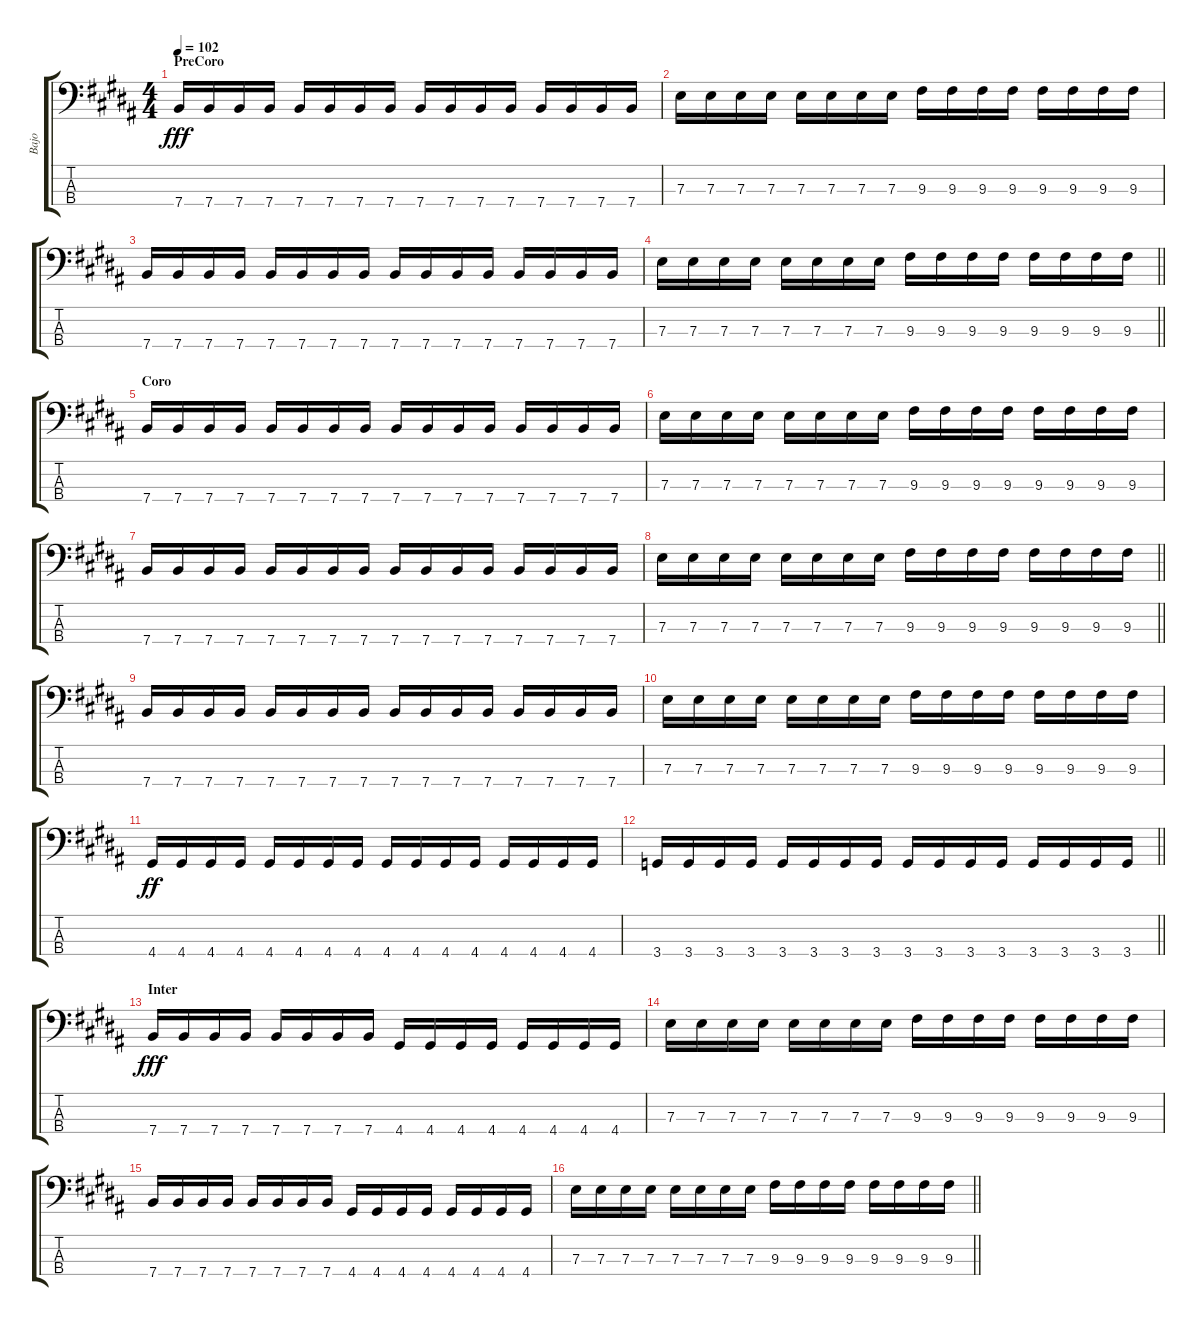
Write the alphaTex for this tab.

\track ("Bajo" "Bajo") {instrument electricbasspick}
\staff {score tabs}
\tuning (G2 D2 A1 E1) {hide}
\ts (4 4)
\section ("" "PreCoro")
\tempo 102
\clef f4
\ks b
7.4.16{dy fff} 7.4.16 7.4.16 7.4.16 7.4.16 7.4.16 7.4.16 7.4.16 7.4.16 7.4.16 7.4.16 7.4.16 7.4.16 7.4.16 7.4.16 7.4.16 |
7.3.16 7.3.16 7.3.16 7.3.16 7.3.16 7.3.16 7.3.16 7.3.16 9.3.16 9.3.16 9.3.16 9.3.16 9.3.16 9.3.16 9.3.16 9.3.16 |
7.4.16 7.4.16 7.4.16 7.4.16 7.4.16 7.4.16 7.4.16 7.4.16 7.4.16 7.4.16 7.4.16 7.4.16 7.4.16 7.4.16 7.4.16 7.4.16 |
\barLineRight lightlight
7.3.16 7.3.16 7.3.16 7.3.16 7.3.16 7.3.16 7.3.16 7.3.16 9.3.16 9.3.16 9.3.16 9.3.16 9.3.16 9.3.16 9.3.16 9.3.16 |
\section ("" "Coro")
7.4.16 7.4.16 7.4.16 7.4.16 7.4.16 7.4.16 7.4.16 7.4.16 7.4.16 7.4.16 7.4.16 7.4.16 7.4.16 7.4.16 7.4.16 7.4.16 |
7.3.16 7.3.16 7.3.16 7.3.16 7.3.16 7.3.16 7.3.16 7.3.16 9.3.16 9.3.16 9.3.16 9.3.16 9.3.16 9.3.16 9.3.16 9.3.16 |
7.4.16 7.4.16 7.4.16 7.4.16 7.4.16 7.4.16 7.4.16 7.4.16 7.4.16 7.4.16 7.4.16 7.4.16 7.4.16 7.4.16 7.4.16 7.4.16 |
\barLineRight lightlight
7.3.16 7.3.16 7.3.16 7.3.16 7.3.16 7.3.16 7.3.16 7.3.16 9.3.16 9.3.16 9.3.16 9.3.16 9.3.16 9.3.16 9.3.16 9.3.16 |
7.4.16 7.4.16 7.4.16 7.4.16 7.4.16 7.4.16 7.4.16 7.4.16 7.4.16 7.4.16 7.4.16 7.4.16 7.4.16 7.4.16 7.4.16 7.4.16 |
7.3.16 7.3.16 7.3.16 7.3.16 7.3.16 7.3.16 7.3.16 7.3.16 9.3.16 9.3.16 9.3.16 9.3.16 9.3.16 9.3.16 9.3.16 9.3.16 |
4.4.16{dy ff} 4.4.16 4.4.16 4.4.16 4.4.16 4.4.16 4.4.16 4.4.16 4.4.16 4.4.16 4.4.16 4.4.16 4.4.16 4.4.16 4.4.16 4.4.16 |
\barLineRight lightlight
3.4.16 3.4.16 3.4.16 3.4.16 3.4.16 3.4.16 3.4.16 3.4.16 3.4.16 3.4.16 3.4.16 3.4.16 3.4.16 3.4.16 3.4.16 3.4.16 |
\section ("" "Inter")
7.4.16{dy fff} 7.4.16 7.4.16 7.4.16 7.4.16 7.4.16 7.4.16 7.4.16 4.4.16 4.4.16 4.4.16 4.4.16 4.4.16 4.4.16 4.4.16 4.4.16 |
7.3.16 7.3.16 7.3.16 7.3.16 7.3.16 7.3.16 7.3.16 7.3.16 9.3.16 9.3.16 9.3.16 9.3.16 9.3.16 9.3.16 9.3.16 9.3.16 |
7.4.16 7.4.16 7.4.16 7.4.16 7.4.16 7.4.16 7.4.16 7.4.16 4.4.16 4.4.16 4.4.16 4.4.16 4.4.16 4.4.16 4.4.16 4.4.16 |
\barLineRight lightlight
7.3.16 7.3.16 7.3.16 7.3.16 7.3.16 7.3.16 7.3.16 7.3.16 9.3.16 9.3.16 9.3.16 9.3.16 9.3.16 9.3.16 9.3.16 9.3.16
